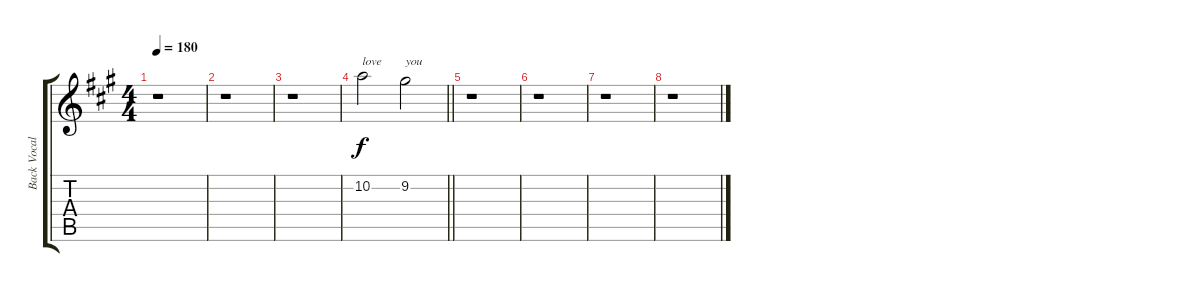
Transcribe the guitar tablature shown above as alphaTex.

\track ("Back Vocal (Brad Walst)" "Back Vocal") {instrument overdrivenguitar}
\staff {score tabs}
\tuning (E4 B3 G3 D3 A2 D2) {hide}
\ts (4 4)
\tempo 180
\clef g2
\ks f#minor
r.1{dy f} |
r.1 |
r.1 |
\barLineRight lightlight
10.2.2{txt "love"} 9.2.2{txt "you"} |
r.1 |
r.1 |
r.1 |
r.1
